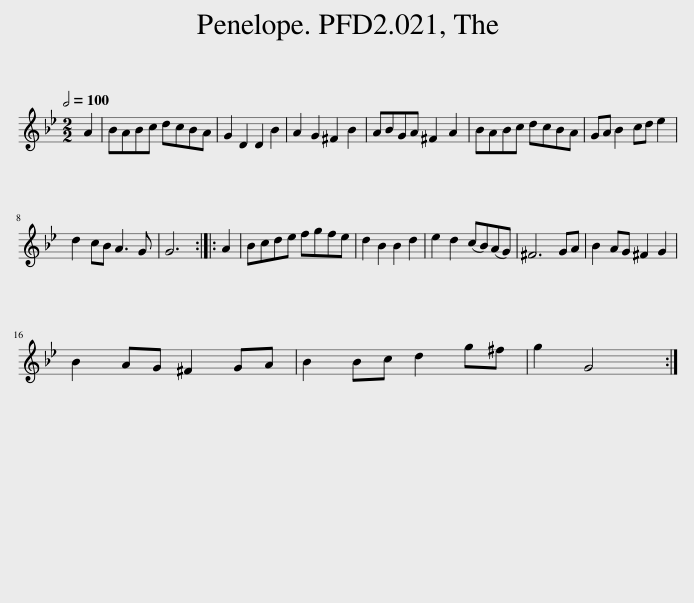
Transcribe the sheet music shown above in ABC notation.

X:1
L:1/8
Q:1/2=100
M:2/2
I:linebreak $
K:Gmin
V:1 treble
V:1
 A2 | BABc dcBA | G2 D2 D2 B2 | A2 G2 ^F2 B2 | ABGA ^F2 A2 | %5
 BABc dcBA | GA B2 cd e2 |$ d2 cB A3 G | G6 :: A2 | %10
 Bcde fgfe | d2 B2 B2 d2 | e2 d2 (cB)(AG) | ^F6 GA | B2 AG ^F2 G2 |$ %15
 B2 AG ^F2 GA | B2 Bc d2 g^f | g2 G4 :| %18
